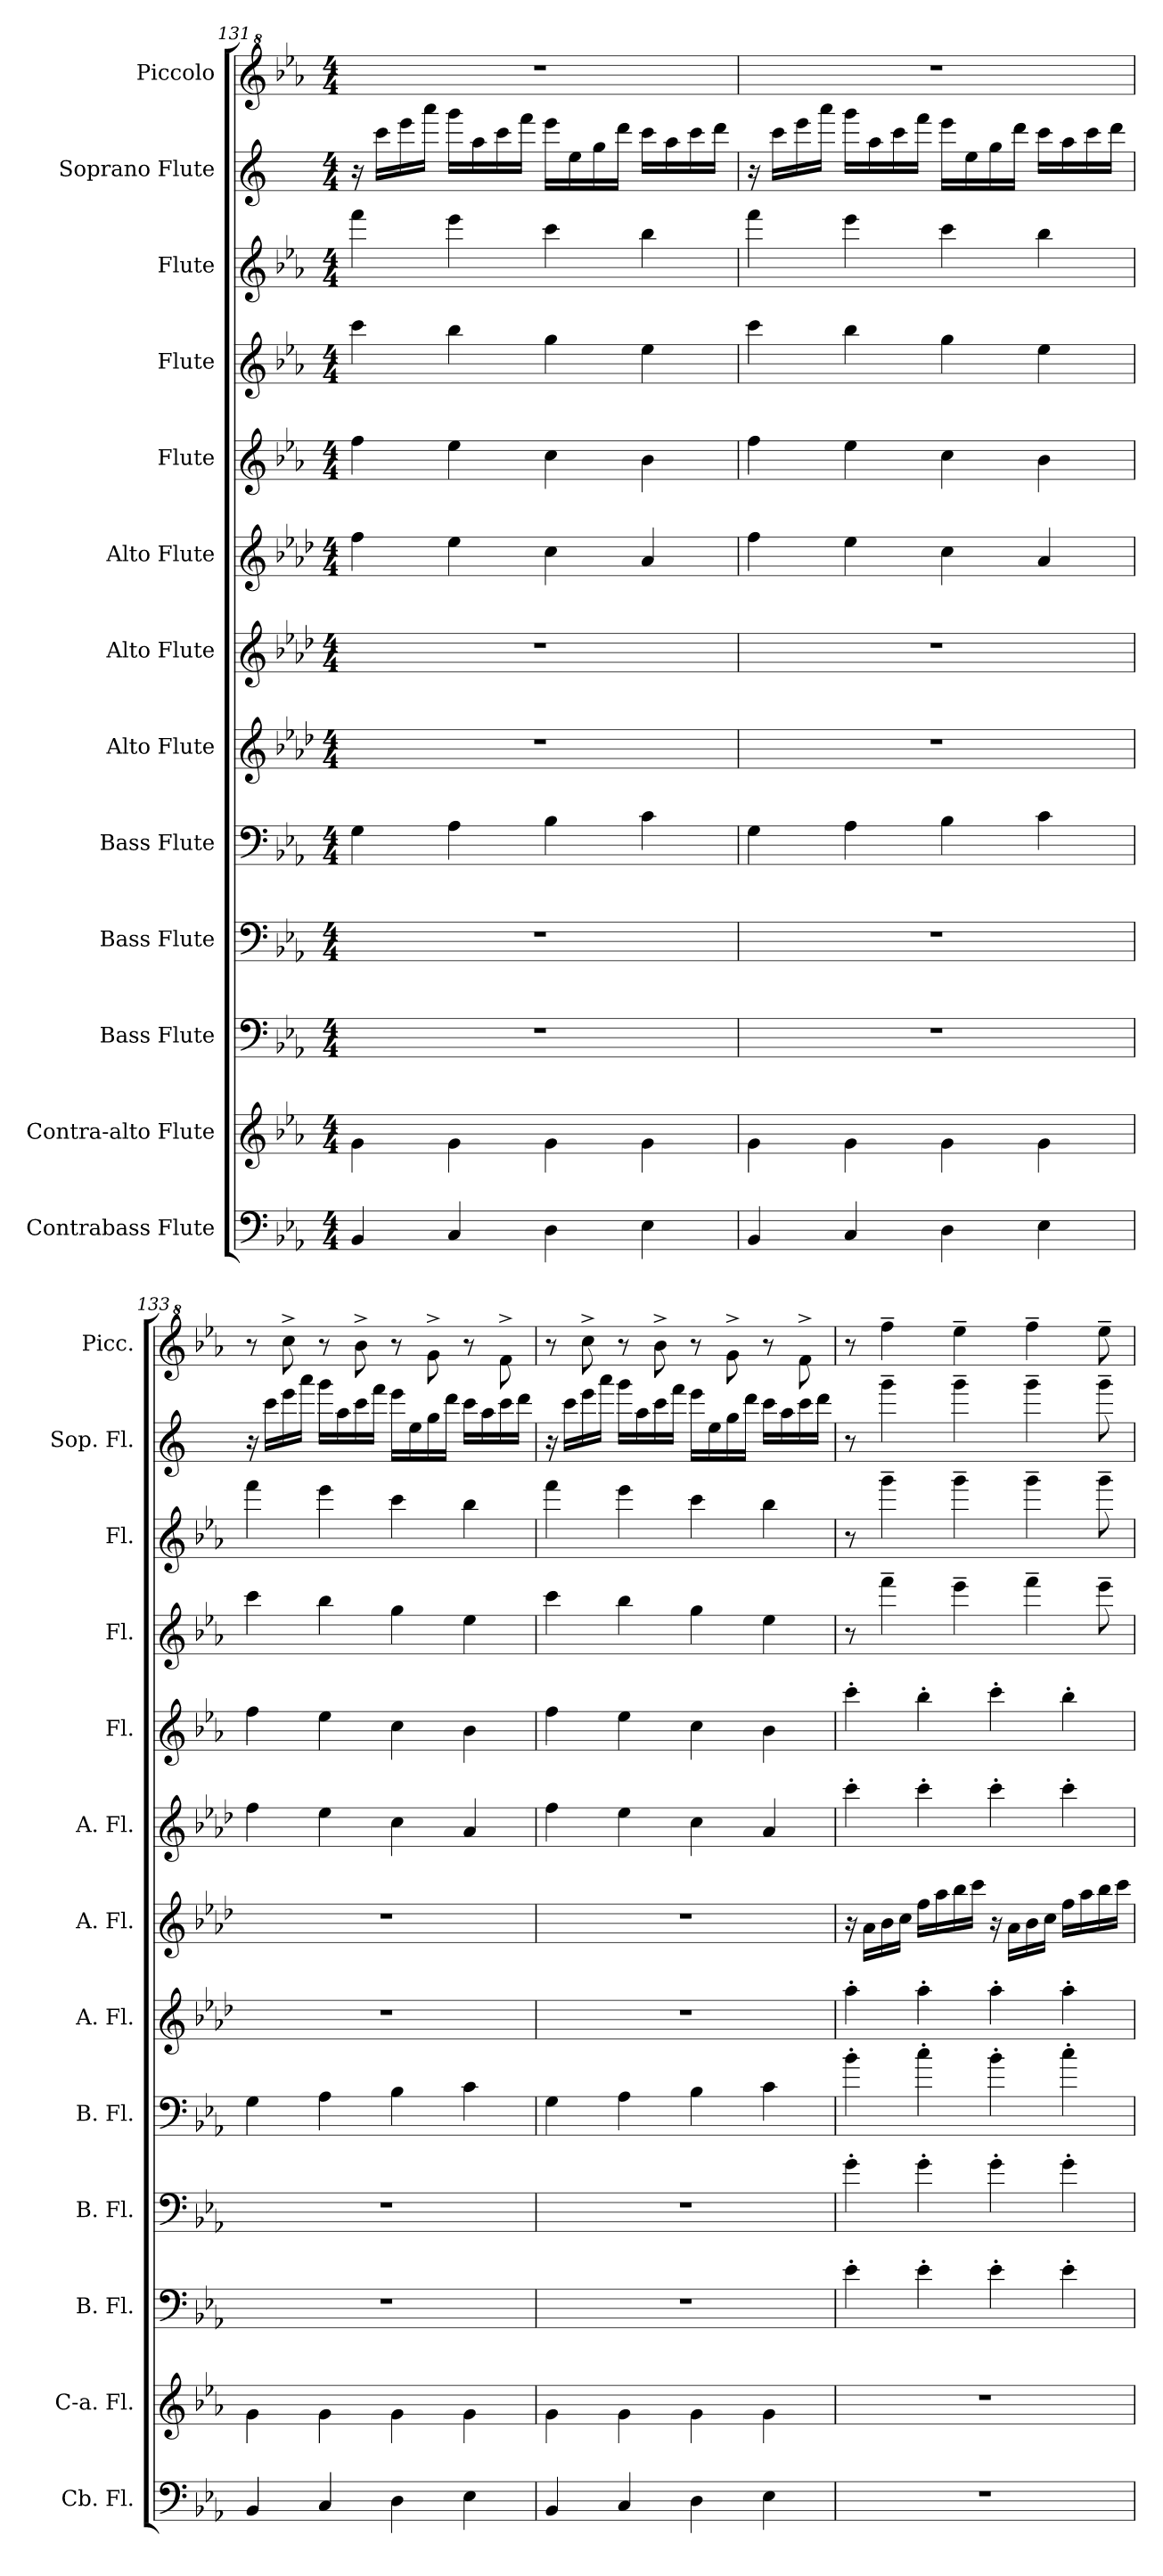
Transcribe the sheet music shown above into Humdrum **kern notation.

**kern	**kern	**kern	**kern	**kern	**kern	**kern	**kern	**kern	**kern	**kern	**kern	**kern
*part13	*part12	*part11	*part10	*part9	*part8	*part7	*part6	*part5	*part4	*part3	*part2	*part1
*staff13	*staff12	*staff11	*staff10	*staff9	*staff8	*staff7	*staff6	*staff5	*staff4	*staff3	*staff2	*staff1
*I"Contrabass Flute	*I"Contra-alto Flute	*I"Bass Flute	*I"Bass Flute	*I"Bass Flute	*I"Alto Flute	*I"Alto Flute	*I"Alto Flute	*I"Flute	*I"Flute	*I"Flute	*I"Soprano Flute	*I"Piccolo
*I'Cb. Fl.	*I'C-a. Fl.	*I'B. Fl.	*I'B. Fl.	*I'B. Fl.	*I'A. Fl.	*I'A. Fl.	*I'A. Fl.	*I'Fl.	*I'Fl.	*I'Fl.	*I'Sop. Fl.	*I'Picc.
*clefF4	*clefG2	*clefF4	*clefF4	*clefF4	*clefG2	*clefG2	*clefG2	*clefG2	*clefG2	*clefG2	*clefG2	*clefG^2
*	*ITrd10c17	*	*	*	*ITrd3c5	*ITrd3c5	*ITrd3c5	*	*	*	*ITrd-2c-3	*ITrd-7c-12
*k[b-e-a-]	*k[b-e-a-]	*k[b-e-a-]	*k[b-e-a-]	*k[b-e-a-]	*k[b-e-a-]	*k[b-e-a-]	*k[b-e-a-]	*k[b-e-a-]	*k[b-e-a-]	*k[b-e-a-]	*k[b-e-a-]	*k[b-e-a-]
*M4/4	*M4/4	*M4/4	*M4/4	*M4/4	*M4/4	*M4/4	*M4/4	*M4/4	*M4/4	*M4/4	*M4/4	*M4/4
=131	=131	=131	=131	=131	=131	=131	=131	=131	=131	=131	=131	=131
4BB-/	4G\	1r	1r	4G\	1r	1r	4cc\	4ff\	4ccc\	4fff\	16r	1r
.	.	.	.	.	.	.	.	.	.	.	16eee-\LL	.
.	.	.	.	.	.	.	.	.	.	.	16ggg\	.
.	.	.	.	.	.	.	.	.	.	.	16cccc\JJ	.
4C/	4G\	.	.	4A-\	.	.	4b-\	4ee-\	4bb-\	4eee-\	16bbb-\LL	.
.	.	.	.	.	.	.	.	.	.	.	16ccc\	.
.	.	.	.	.	.	.	.	.	.	.	16eee-\	.
.	.	.	.	.	.	.	.	.	.	.	16aaa-\JJ	.
4D\	4G\	.	.	4B-\	.	.	4g\	4cc\	4gg\	4ccc\	16ggg\LL	.
.	.	.	.	.	.	.	.	.	.	.	16gg\	.
.	.	.	.	.	.	.	.	.	.	.	16bb-\	.
.	.	.	.	.	.	.	.	.	.	.	16fff\JJ	.
4E-\	4G\	.	.	4c\	.	.	4e-/	4b-\	4ee-\	4bb-\	16eee-\LL	.
.	.	.	.	.	.	.	.	.	.	.	16ccc\	.
.	.	.	.	.	.	.	.	.	.	.	16eee-\	.
.	.	.	.	.	.	.	.	.	.	.	16fff\JJ	.
!!LO:PB:g=z
=132	=132	=132	=132	=132	=132	=132	=132	=132	=132	=132	=132	=132
4BB-/	4G\	1r	1r	4G\	1r	1r	4cc\	4ff\	4ccc\	4fff\	16r	1r
.	.	.	.	.	.	.	.	.	.	.	16eee-\LL	.
.	.	.	.	.	.	.	.	.	.	.	16ggg\	.
.	.	.	.	.	.	.	.	.	.	.	16cccc\JJ	.
4C/	4G\	.	.	4A-\	.	.	4b-\	4ee-\	4bb-\	4eee-\	16bbb-\LL	.
.	.	.	.	.	.	.	.	.	.	.	16ccc\	.
.	.	.	.	.	.	.	.	.	.	.	16eee-\	.
.	.	.	.	.	.	.	.	.	.	.	16aaa-\JJ	.
4D\	4G\	.	.	4B-\	.	.	4g\	4cc\	4gg\	4ccc\	16ggg\LL	.
.	.	.	.	.	.	.	.	.	.	.	16gg\	.
.	.	.	.	.	.	.	.	.	.	.	16bb-\	.
.	.	.	.	.	.	.	.	.	.	.	16fff\JJ	.
4E-\	4G\	.	.	4c\	.	.	4e-/	4b-\	4ee-\	4bb-\	16eee-\LL	.
.	.	.	.	.	.	.	.	.	.	.	16ccc\	.
.	.	.	.	.	.	.	.	.	.	.	16eee-\	.
.	.	.	.	.	.	.	.	.	.	.	16fff\JJ	.
=133	=133	=133	=133	=133	=133	=133	=133	=133	=133	=133	=133	=133
4BB-/	4G\	1r	1r	4G\	1r	1r	4cc\	4ff\	4ccc\	4fff\	16r	8r
.	.	.	.	.	.	.	.	.	.	.	16eee-\LL	.
.	.	.	.	.	.	.	.	.	.	.	16ggg\	8cccc^\
.	.	.	.	.	.	.	.	.	.	.	16cccc\JJ	.
4C/	4G\	.	.	4A-\	.	.	4b-\	4ee-\	4bb-\	4eee-\	16bbb-\LL	8r
.	.	.	.	.	.	.	.	.	.	.	16ccc\	.
.	.	.	.	.	.	.	.	.	.	.	16eee-\	8bbb-^\
.	.	.	.	.	.	.	.	.	.	.	16aaa-\JJ	.
4D\	4G\	.	.	4B-\	.	.	4g\	4cc\	4gg\	4ccc\	16ggg\LL	8r
.	.	.	.	.	.	.	.	.	.	.	16gg\	.
.	.	.	.	.	.	.	.	.	.	.	16bb-\	8ggg^\
.	.	.	.	.	.	.	.	.	.	.	16fff\JJ	.
4E-\	4G\	.	.	4c\	.	.	4e-/	4b-\	4ee-\	4bb-\	16eee-\LL	8r
.	.	.	.	.	.	.	.	.	.	.	16ccc\	.
.	.	.	.	.	.	.	.	.	.	.	16eee-\	8fff^\
.	.	.	.	.	.	.	.	.	.	.	16fff\JJ	.
!!LO:PB:g=z
=134	=134	=134	=134	=134	=134	=134	=134	=134	=134	=134	=134	=134
4BB-/	4G\	1r	1r	4G\	1r	1r	4cc\	4ff\	4ccc\	4fff\	16r	8r
.	.	.	.	.	.	.	.	.	.	.	16eee-\LL	.
.	.	.	.	.	.	.	.	.	.	.	16ggg\	8cccc^\
.	.	.	.	.	.	.	.	.	.	.	16cccc\JJ	.
4C/	4G\	.	.	4A-\	.	.	4b-\	4ee-\	4bb-\	4eee-\	16bbb-\LL	8r
.	.	.	.	.	.	.	.	.	.	.	16ccc\	.
.	.	.	.	.	.	.	.	.	.	.	16eee-\	8bbb-^\
.	.	.	.	.	.	.	.	.	.	.	16aaa-\JJ	.
4D\	4G\	.	.	4B-\	.	.	4g\	4cc\	4gg\	4ccc\	16ggg\LL	8r
.	.	.	.	.	.	.	.	.	.	.	16gg\	.
.	.	.	.	.	.	.	.	.	.	.	16bb-\	8ggg^\
.	.	.	.	.	.	.	.	.	.	.	16fff\JJ	.
4E-\	4G\	.	.	4c\	.	.	4e-/	4b-\	4ee-\	4bb-\	16eee-\LL	8r
.	.	.	.	.	.	.	.	.	.	.	16ccc\	.
.	.	.	.	.	.	.	.	.	.	.	16eee-\	8fff^\
.	.	.	.	.	.	.	.	.	.	.	16fff\JJ	.
=135	=135	=135	=135	=135	=135	=135	=135	=135	=135	=135	=135	=135
1r	1r	4e-'\	4g'\	4b-'\	4ee-'\	16r	4gg'\	4ccc'\	8r	8r	8r	8r
.	.	.	.	.	.	16e-\LL	.	.	.	.	.	.
.	.	.	.	.	.	16f\	.	.	4fff~\	4ggg~\	4bbb-~\	4ffff~\
.	.	.	.	.	.	16g\JJ	.	.	.	.	.	.
.	.	4e-'\	4g'\	4cc'\	4ee-'\	16cc\LL	4gg'\	4bb-'\	.	.	.	.
.	.	.	.	.	.	16ee-\	.	.	.	.	.	.
.	.	.	.	.	.	16ff\	.	.	4eee-~\	4ggg~\	4bbb-~\	4eeee-~\
.	.	.	.	.	.	16gg\JJ	.	.	.	.	.	.
.	.	4e-'\	4g'\	4b-'\	4ee-'\	16r	4gg'\	4ccc'\	.	.	.	.
.	.	.	.	.	.	16e-\LL	.	.	.	.	.	.
.	.	.	.	.	.	16f\	.	.	4fff~\	4ggg~\	4bbb-~\	4ffff~\
.	.	.	.	.	.	16g\JJ	.	.	.	.	.	.
.	.	4e-'\	4g'\	4cc'\	4ee-'\	16cc\LL	4gg'\	4bb-'\	.	.	.	.
.	.	.	.	.	.	16ee-\	.	.	.	.	.	.
.	.	.	.	.	.	16ff\	.	.	8eee-~\	8ggg~\	8bbb-~\	8eeee-~\
.	.	.	.	.	.	16gg\JJ	.	.	.	.	.	.
=	=	=	=	=	=	=	=	=	=	=	=	=
*-	*-	*-	*-	*-	*-	*-	*-	*-	*-	*-	*-	*-
